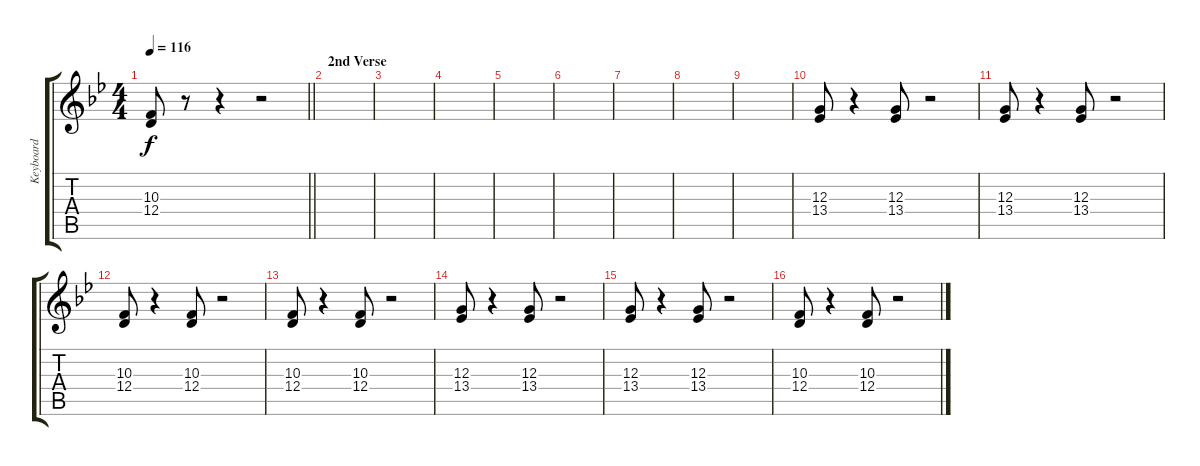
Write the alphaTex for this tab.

\track ("Keyboard" "Keyboard") {instrument lead3calliope}
\staff {score tabs}
\tuning (E4 B3 G3 D3 A2 E2) {hide}
\ts (4 4)
\tempo 116
\clef g2
\barLineRight lightlight
\ks gminor
(10.3 12.4).8{dy f} r.8 r.4 r.2 |
\section ("" "2nd Verse")
|
|
|
|
|
|
|
|
(12.3 13.4).8 r.4 (12.3 13.4).8 r.2 |
(12.3 13.4).8 r.4 (12.3 13.4).8 r.2 |
(10.3 12.4).8 r.4 (10.3 12.4).8 r.2 |
(10.3 12.4).8 r.4 (10.3 12.4).8 r.2 |
(12.3 13.4).8 r.4 (12.3 13.4).8 r.2 |
(12.3 13.4).8 r.4 (12.3 13.4).8 r.2 |
(10.3 12.4).8 r.4 (10.3 12.4).8 r.2
